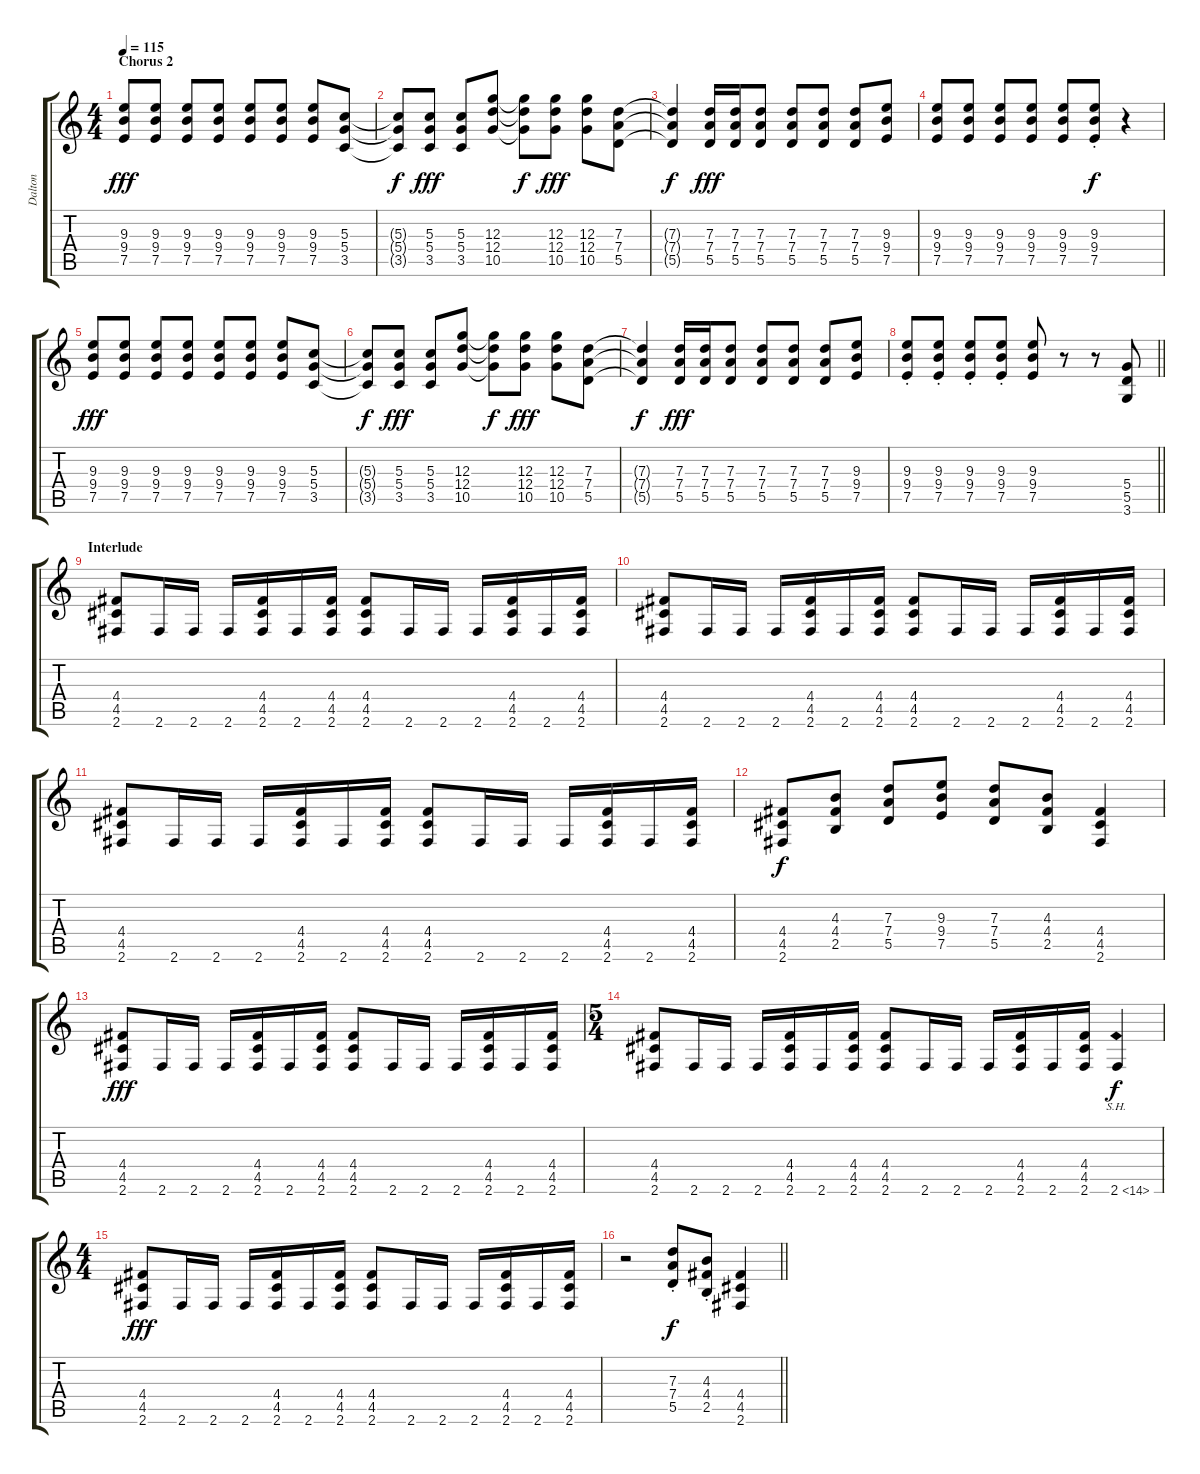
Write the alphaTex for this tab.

\track ("Dalton" "Dalton") {instrument overdrivenguitar}
\staff {score tabs}
\tuning (E4 B3 G3 D3 A2 E2) {hide}
\ts (4 4)
\section ("" "Chorus 2")
\tempo 115
\clef g2
\ks c
(9.3 9.4 7.5).8{dy fff} (9.3 9.4 7.5).8 (9.3 9.4 7.5).8 (9.3 9.4 7.5).8 (9.3 9.4 7.5).8 (9.3 9.4 7.5).8 (9.3 9.4 7.5).8 (5.3 5.4 3.5).8 |
(5.3{t} 5.4{t} 3.5{t}).8{dy f} (5.3 5.4 3.5).8{dy fff} (5.3 5.4 3.5).8 (12.3 12.4 10.5).8 (12.3{t} 12.4{t} 10.5{t}).8{dy f} (12.3 12.4 10.5).8{dy fff} (12.3 12.4 10.5).8 (7.3 7.4 5.5).8 |
(7.3{t} 7.4{t} 5.5{t}).4{dy f} (7.3 7.4 5.5).16{dy fff} (7.3 7.4 5.5).16 (7.3 7.4 5.5).8 (7.3 7.4 5.5).8 (7.3 7.4 5.5).8 (7.3 7.4 5.5).8 (9.3 9.4 7.5).8 |
(9.3 9.4 7.5).8 (9.3 9.4 7.5).8 (9.3 9.4 7.5).8 (9.3 9.4 7.5).8 (9.3 9.4 7.5).8 (9.3{st} 9.4 7.5).8{dy f} r.4 |
(9.3 9.4 7.5).8{dy fff} (9.3 9.4 7.5).8 (9.3 9.4 7.5).8 (9.3 9.4 7.5).8 (9.3 9.4 7.5).8 (9.3 9.4 7.5).8 (9.3 9.4 7.5).8 (5.3 5.4 3.5).8 |
(5.3{t} 5.4{t} 3.5{t}).8{dy f} (5.3 5.4 3.5).8{dy fff} (5.3 5.4 3.5).8 (12.3 12.4 10.5).8 (12.3{t} 12.4{t} 10.5{t}).8{dy f} (12.3 12.4 10.5).8{dy fff} (12.3 12.4 10.5).8 (7.3 7.4 5.5).8 |
(7.3{t} 7.4{t} 5.5{t}).4{dy f} (7.3 7.4 5.5).16{dy fff} (7.3 7.4 5.5).16 (7.3 7.4 5.5).8 (7.3 7.4 5.5).8 (7.3 7.4 5.5).8 (7.3 7.4 5.5).8 (9.3 9.4 7.5).8 |
\barLineRight lightlight
(9.3{st} 9.4{st} 7.5{st}).8 (9.3{st} 9.4{st} 7.5{st}).8 (9.3{st} 9.4{st} 7.5{st}).8 (9.3{st} 9.4{st} 7.5{st}).8 (9.3 9.4 7.5).8 r.8 r.8 (5.4 5.5 3.6).8 |
\section ("" "Interlude")
(4.4 4.5 2.6).8 2.6.16 2.6.16 2.6.16 (4.4 4.5 2.6).16 2.6.16 (4.4 4.5 2.6).16 (4.4 4.5 2.6).8 2.6.16 2.6.16 2.6.16 (4.4 4.5 2.6).16 2.6.16 (4.4 4.5 2.6).16 |
(4.4 4.5 2.6).8 2.6.16 2.6.16 2.6.16 (4.4 4.5 2.6).16 2.6.16 (4.4 4.5 2.6).16 (4.4 4.5 2.6).8 2.6.16 2.6.16 2.6.16 (4.4 4.5 2.6).16 2.6.16 (4.4 4.5 2.6).16 |
(4.4 4.5 2.6).8 2.6.16 2.6.16 2.6.16 (4.4 4.5 2.6).16 2.6.16 (4.4 4.5 2.6).16 (4.4 4.5 2.6).8 2.6.16 2.6.16 2.6.16 (4.4 4.5 2.6).16 2.6.16 (4.4 4.5 2.6).16 |
(4.4 4.5 2.6).8{dy f} (4.3 4.4 2.5).8 (7.3 7.4 5.5).8 (9.3 9.4 7.5).8 (7.3 7.4 5.5).8 (4.3 4.4 2.5).8 (4.4 4.5 2.6).4 |
(4.4 4.5 2.6).8{dy fff} 2.6.16 2.6.16 2.6.16 (4.4 4.5 2.6).16 2.6.16 (4.4 4.5 2.6).16 (4.4 4.5 2.6).8 2.6.16 2.6.16 2.6.16 (4.4 4.5 2.6).16 2.6.16 (4.4 4.5 2.6).16 |
\ts (5 4)
(4.4 4.5 2.6).8 2.6.16 2.6.16 2.6.16 (4.4 4.5 2.6).16 2.6.16 (4.4 4.5 2.6).16 (4.4 4.5 2.6).8 2.6.16 2.6.16 2.6.16 (4.4 4.5 2.6).16 2.6.16 (4.4 4.5 2.6).16 2.6{sh 12}.4{dy f} |
\ts (4 4)
(4.4 4.5 2.6).8{dy fff} 2.6.16 2.6.16 2.6.16 (4.4 4.5 2.6).16 2.6.16 (4.4 4.5 2.6).16 (4.4 4.5 2.6).8 2.6.16 2.6.16 2.6.16 (4.4 4.5 2.6).16 2.6.16 (4.4 4.5 2.6).16 |
\barLineRight lightlight
r.2 (7.3{st} 7.4{st} 5.5{st}).8{dy f} (4.3{st} 4.4{st} 2.5{st}).8 (4.4 4.5 2.6).4
